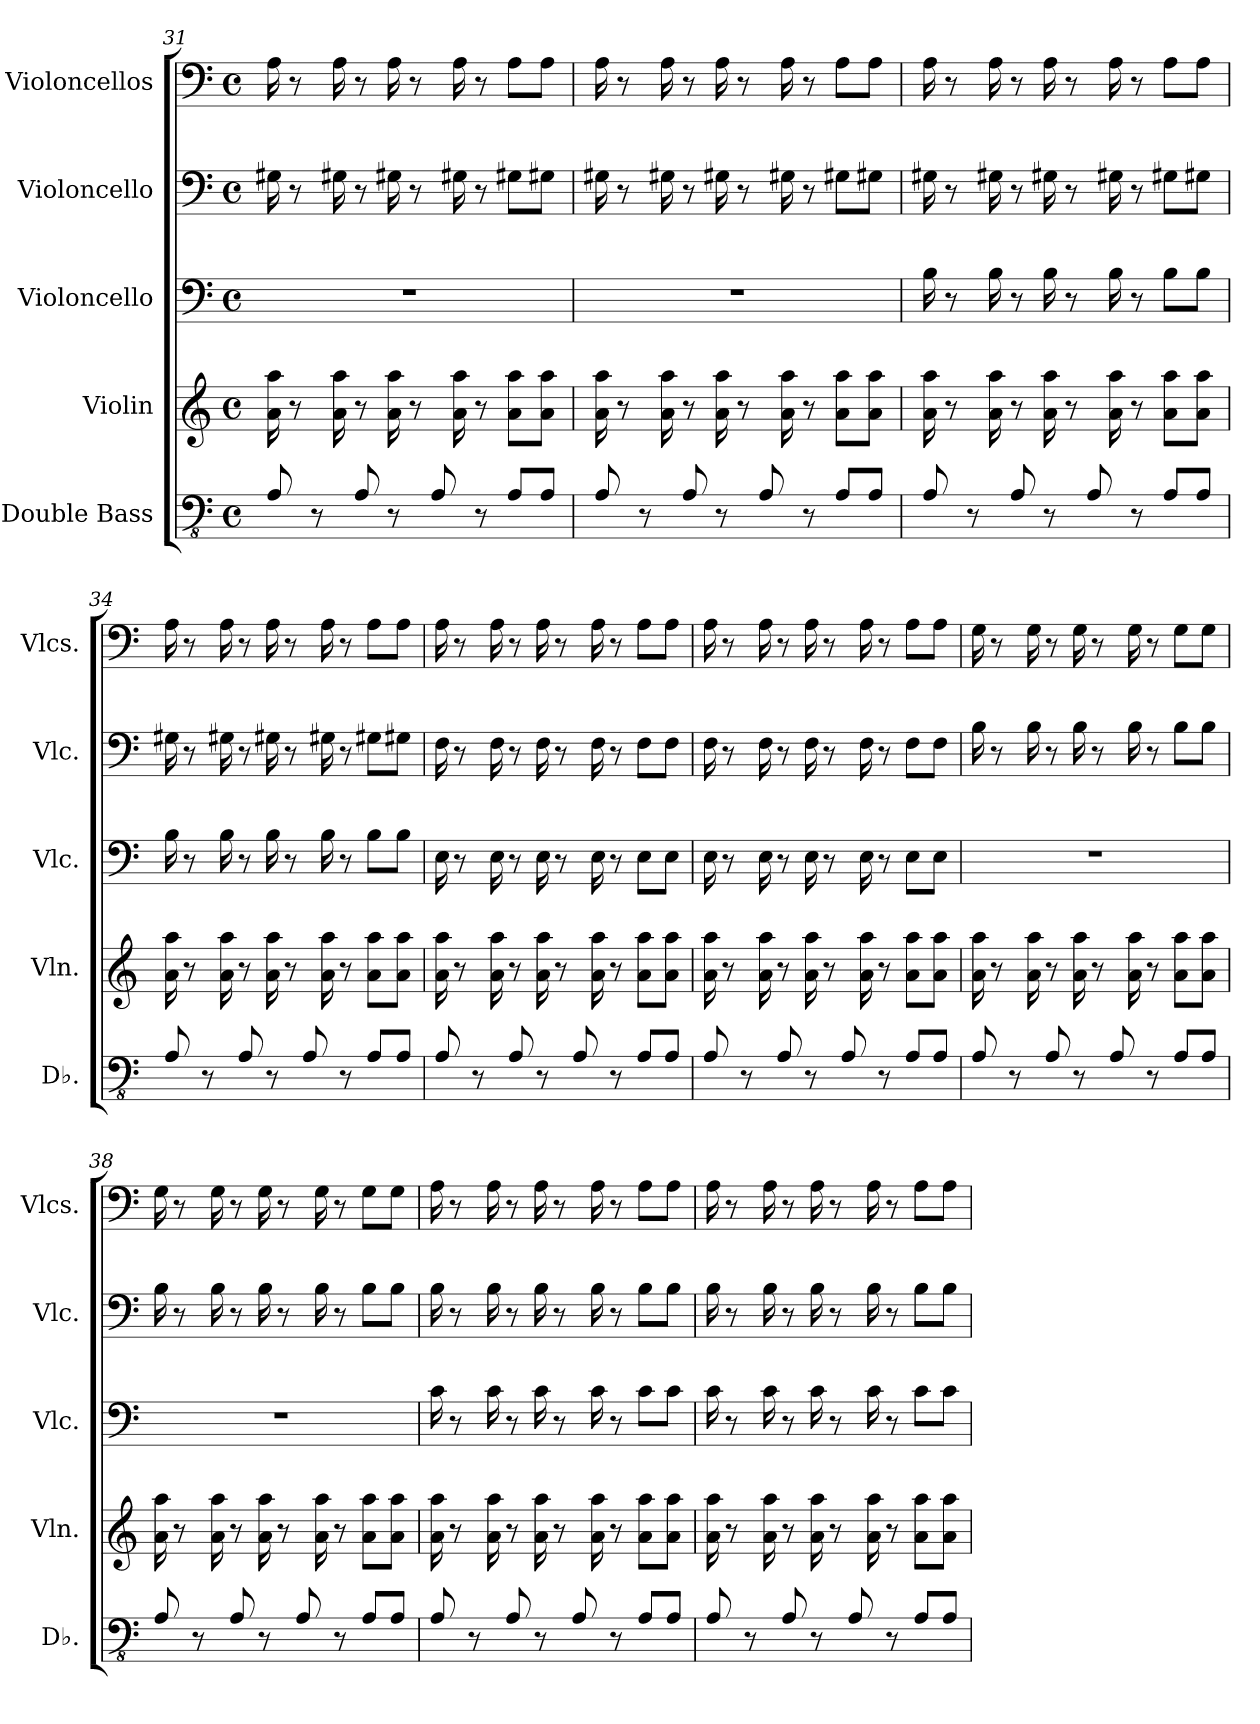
**kern	**kern	**kern	**kern	**kern
*part5	*part4	*part3	*part2	*part1
*staff5	*staff4	*staff3	*staff2	*staff1
*I"Double Bass	*I"Violin	*I"Violoncello	*I"Violoncello	*I"Violoncellos
*I'Db.	*I'Vln.	*I'Vlc.	*I'Vlc.	*I'Vlcs.
*clefFv4	*clefG2	*clefF4	*clefF4	*clefF4
*ITrd7c12	*	*	*	*
*k[]	*k[]	*k[]	*k[]	*k[]
*M4/4	*M4/4	*M4/4	*M4/4	*M4/4
*met(c)	*met(c)	*met(c)	*met(c)	*met(c)
=31	=31	=31	=31	=31
8AAA/	16a\ 16aa\	1r	16G#X\	16A\
.	8r	.	8r	8r
8r	.	.	.	.
.	16a\ 16aa\	.	16G#X\	16A\
8AAA/	8r	.	8r	8r
8r	16a\ 16aa\	.	16G#X\	16A\
.	8r	.	8r	8r
8AAA/	.	.	.	.
.	16a\ 16aa\	.	16G#X\	16A\
8r	8r	.	8r	8r
8AAA/L	8a\ 8aa\L	.	8G#X\L	8A\L
8AAA/J	8a\ 8aa\J	.	8G#X\J	8A\J
=32	=32	=32	=32	=32
8AAA/	16a\ 16aa\	1r	16G#X\	16A\
.	8r	.	8r	8r
8r	.	.	.	.
.	16a\ 16aa\	.	16G#X\	16A\
8AAA/	8r	.	8r	8r
8r	16a\ 16aa\	.	16G#X\	16A\
.	8r	.	8r	8r
8AAA/	.	.	.	.
.	16a\ 16aa\	.	16G#X\	16A\
8r	8r	.	8r	8r
8AAA/L	8a\ 8aa\L	.	8G#X\L	8A\L
8AAA/J	8a\ 8aa\J	.	8G#X\J	8A\J
!!LO:PB:g=z
=33	=33	=33	=33	=33
8AAA/	16a\ 16aa\	16B\	16G#X\	16A\
.	8r	8r	8r	8r
8r	.	.	.	.
.	16a\ 16aa\	16B\	16G#X\	16A\
8AAA/	8r	8r	8r	8r
8r	16a\ 16aa\	16B\	16G#X\	16A\
.	8r	8r	8r	8r
8AAA/	.	.	.	.
.	16a\ 16aa\	16B\	16G#X\	16A\
8r	8r	8r	8r	8r
8AAA/L	8a\ 8aa\L	8B\L	8G#X\L	8A\L
8AAA/J	8a\ 8aa\J	8B\J	8G#X\J	8A\J
=34	=34	=34	=34	=34
8AAA/	16a\ 16aa\	16B\	16G#X\	16A\
.	8r	8r	8r	8r
8r	.	.	.	.
.	16a\ 16aa\	16B\	16G#X\	16A\
8AAA/	8r	8r	8r	8r
8r	16a\ 16aa\	16B\	16G#X\	16A\
.	8r	8r	8r	8r
8AAA/	.	.	.	.
.	16a\ 16aa\	16B\	16G#X\	16A\
8r	8r	8r	8r	8r
8AAA/L	8a\ 8aa\L	8B\L	8G#X\L	8A\L
8AAA/J	8a\ 8aa\J	8B\J	8G#X\J	8A\J
=35	=35	=35	=35	=35
8AAA/	16a\ 16aa\	16E\	16F\	16A\
.	8r	8r	8r	8r
8r	.	.	.	.
.	16a\ 16aa\	16E\	16F\	16A\
8AAA/	8r	8r	8r	8r
8r	16a\ 16aa\	16E\	16F\	16A\
.	8r	8r	8r	8r
8AAA/	.	.	.	.
.	16a\ 16aa\	16E\	16F\	16A\
8r	8r	8r	8r	8r
8AAA/L	8a\ 8aa\L	8E\L	8F\L	8A\L
8AAA/J	8a\ 8aa\J	8E\J	8F\J	8A\J
!!LO:LB:g=z
=36	=36	=36	=36	=36
8AAA/	16a\ 16aa\	16E\	16F\	16A\
.	8r	8r	8r	8r
8r	.	.	.	.
.	16a\ 16aa\	16E\	16F\	16A\
8AAA/	8r	8r	8r	8r
8r	16a\ 16aa\	16E\	16F\	16A\
.	8r	8r	8r	8r
8AAA/	.	.	.	.
.	16a\ 16aa\	16E\	16F\	16A\
8r	8r	8r	8r	8r
8AAA/L	8a\ 8aa\L	8E\L	8F\L	8A\L
8AAA/J	8a\ 8aa\J	8E\J	8F\J	8A\J
=37	=37	=37	=37	=37
8AAA/	16a\ 16aa\	1r	16B\	16G\
.	8r	.	8r	8r
8r	.	.	.	.
.	16a\ 16aa\	.	16B\	16G\
8AAA/	8r	.	8r	8r
8r	16a\ 16aa\	.	16B\	16G\
.	8r	.	8r	8r
8AAA/	.	.	.	.
.	16a\ 16aa\	.	16B\	16G\
8r	8r	.	8r	8r
8AAA/L	8a\ 8aa\L	.	8B\L	8G\L
8AAA/J	8a\ 8aa\J	.	8B\J	8G\J
=38	=38	=38	=38	=38
8AAA/	16a\ 16aa\	1r	16B\	16G\
.	8r	.	8r	8r
8r	.	.	.	.
.	16a\ 16aa\	.	16B\	16G\
8AAA/	8r	.	8r	8r
8r	16a\ 16aa\	.	16B\	16G\
.	8r	.	8r	8r
8AAA/	.	.	.	.
.	16a\ 16aa\	.	16B\	16G\
8r	8r	.	8r	8r
8AAA/L	8a\ 8aa\L	.	8B\L	8G\L
8AAA/J	8a\ 8aa\J	.	8B\J	8G\J
=39	=39	=39	=39	=39
8AAA/	16a\ 16aa\	16c\	16B\	16A\
.	8r	8r	8r	8r
8r	.	.	.	.
.	16a\ 16aa\	16c\	16B\	16A\
8AAA/	8r	8r	8r	8r
8r	16a\ 16aa\	16c\	16B\	16A\
.	8r	8r	8r	8r
8AAA/	.	.	.	.
.	16a\ 16aa\	16c\	16B\	16A\
8r	8r	8r	8r	8r
8AAA/L	8a\ 8aa\L	8c\L	8B\L	8A\L
8AAA/J	8a\ 8aa\J	8c\J	8B\J	8A\J
!!LO:PB:g=z
=40	=40	=40	=40	=40
8AAA/	16a\ 16aa\	16c\	16B\	16A\
.	8r	8r	8r	8r
8r	.	.	.	.
.	16a\ 16aa\	16c\	16B\	16A\
8AAA/	8r	8r	8r	8r
8r	16a\ 16aa\	16c\	16B\	16A\
.	8r	8r	8r	8r
8AAA/	.	.	.	.
.	16a\ 16aa\	16c\	16B\	16A\
8r	8r	8r	8r	8r
8AAA/L	8a\ 8aa\L	8c\L	8B\L	8A\L
8AAA/J	8a\ 8aa\J	8c\J	8B\J	8A\J
=	=	=	=	=
*-	*-	*-	*-	*-
